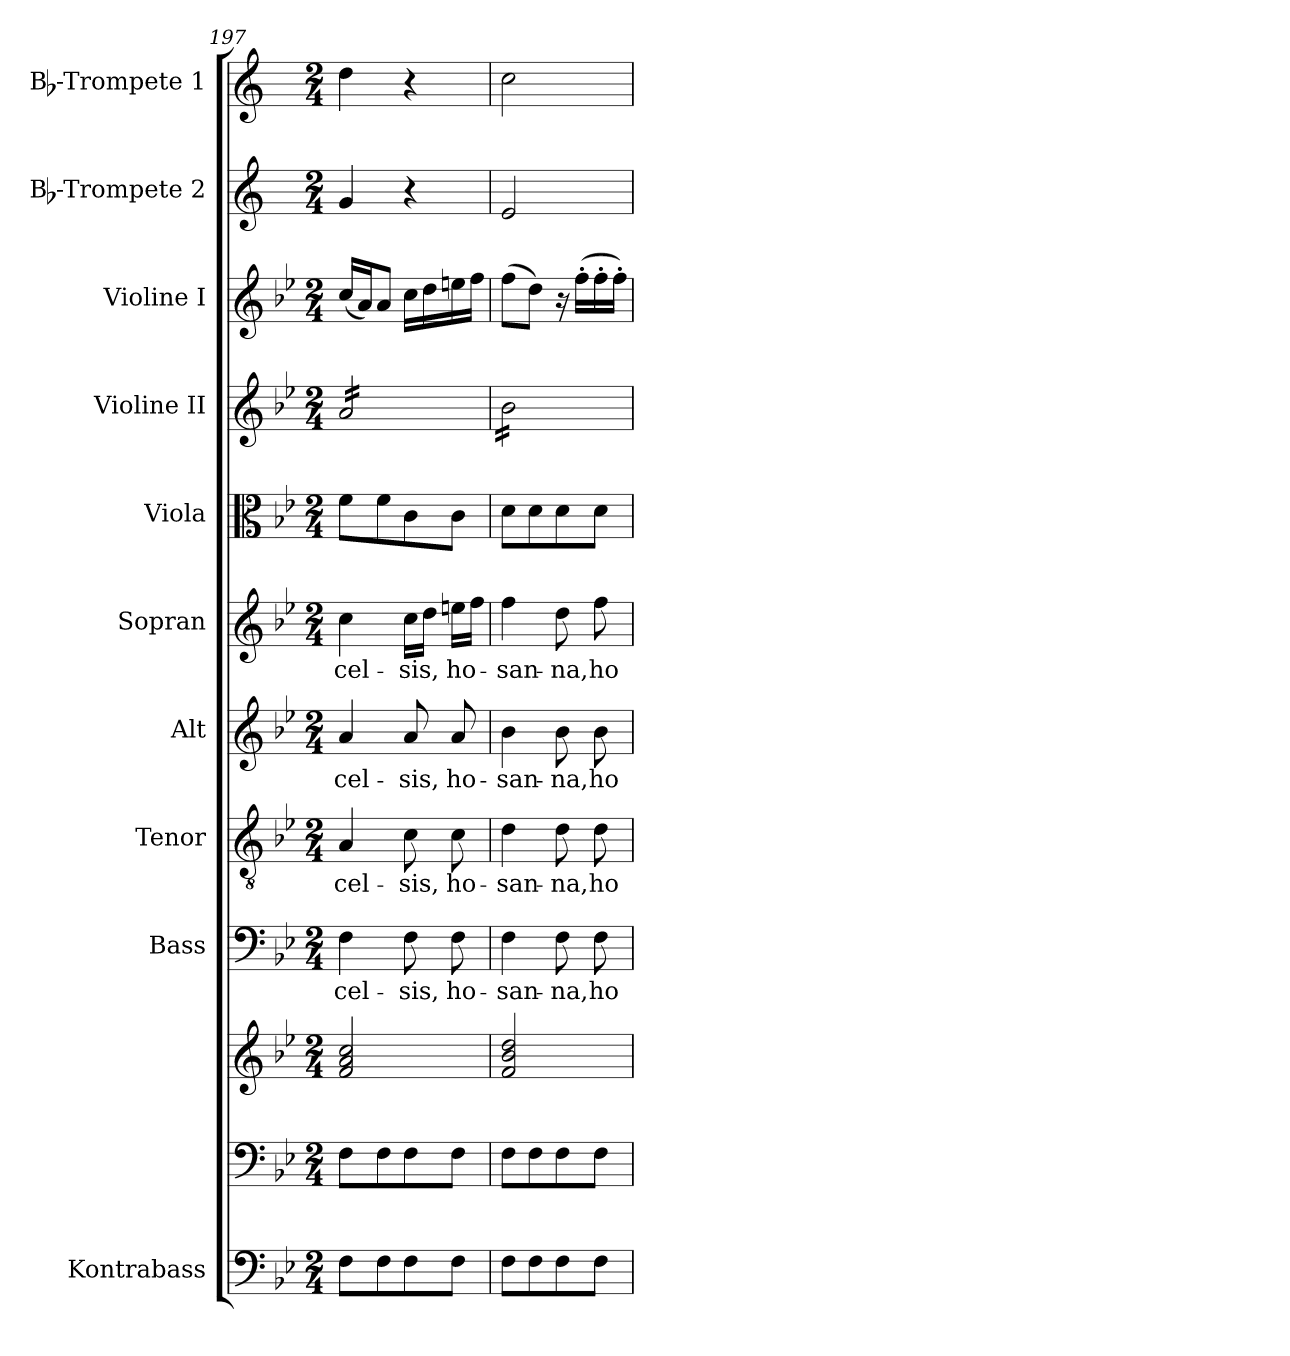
**kern	**kern	**kern	**kern	**text	**kern	**text	**kern	**text	**kern	**text	**kern	**kern	**kern	**kern	**kern
*part11	*part10	*part10	*part9	*part9	*part8	*part8	*part7	*part7	*part6	*part6	*part5	*part4	*part3	*part2	*part1
*staff12	*staff11	*staff10	*staff9	*staff9	*staff8	*staff8	*staff7	*staff7	*staff6	*staff6	*staff5	*staff4	*staff3	*staff2	*staff1
*I"Kontrabass	*	*	*I"Bass	*	*I"Tenor	*	*I"Alt	*	*I"Sopran	*	*I"Viola	*I"Violine II	*I"Violine I	*I"Bb-Trompete 2	*I"Bb-Trompete 1
*I'Kb.	*	*	*I'B.	*	*I'T.	*	*I'A.	*	*I'S.	*	*I'Vla.	*I'Vl. II	*I'Vl. I	*I'Bb Trp. 2	*I'Bb Trp. 1
*clefF4	*clefF4	*clefG2	*clefF4	*	*clefGv2	*	*clefG2	*	*clefG2	*	*clefC3	*clefG2	*clefG2	*clefG2	*clefG2
*ITrd7c12	*	*	*	*	*	*	*	*	*	*	*	*	*	*ITrd1c2	*ITrd1c2
*k[b-e-]	*k[b-e-]	*k[b-e-]	*k[b-e-]	*	*k[b-e-]	*	*k[b-e-]	*	*k[b-e-]	*	*k[b-e-]	*k[b-e-]	*k[b-e-]	*k[b-e-]	*k[b-e-]
*B-:	*B-:	*B-:	*B-:	*	*B-:	*	*B-:	*	*B-:	*	*B-:	*B-:	*B-:	*B-:	*B-:
*M2/4	*M2/4	*M2/4	*M2/4	*	*M2/4	*	*M2/4	*	*M2/4	*	*M2/4	*M2/4	*M2/4	*M2/4	*M2/4
=197	=197	=197	=197	=197	=197	=197	=197	=197	=197	=197	=197	=197	=197	=197	=197
!	!	!	!	!LO:LY:b	!	!LO:LY:b	!	!LO:LY:b	!	!LO:LY:b	!	!	!	!	!
*	*	*	*	*	*	*	*	*	*	*	*	*tremolo	*	*	*
8FF\L	8F\L	2f/ 2a/ 2cc/	4F\	-cel-	4A/	-cel-	4a/	-cel-	4cc\	-cel-	8f\L	16a/LL	(<16cc/LL	4f/	4cc\
.	.	.	.	.	.	.	.	.	.	.	.	16a/	16a/J)	.	.
8FF\	8F\	.	.	.	.	.	.	.	.	.	8f\	16a/	8a/J	.	.
.	.	.	.	.	.	.	.	.	.	.	.	16a/	.	.	.
!	!	!	!	!LO:LY:b	!	!LO:LY:b	!	!LO:LY:b	!	!LO:LY:b	!	!	!	!	!
8FF\	8F\	.	8F\	-sis,	8c\	-sis,	8a/	-sis,	16cc\LL	-sis,	8c\	16a/	16cc\LL	4r	4r
.	.	.	.	.	.	.	.	.	16dd\JJ	.	.	16a/	16dd\	.	.
!	!	!	!	!LO:LY:b	!	!LO:LY:b	!	!LO:LY:b	!	!LO:LY:b	!	!	!	!	!
8FF\J	8F\J	.	8F\	ho-	8c\	ho-	8a/	ho-	16een\LL	ho-	8c\J	16a/	16een\	.	.
.	.	.	.	.	.	.	.	.	16ff\JJ	.	.	16a/JJ	16ff\JJ	.	.
!!LO:PB:g=z
=198	=198	=198	=198	=198	=198	=198	=198	=198	=198	=198	=198	=198	=198	=198	=198
!	!	!	!	!LO:LY:b	!	!LO:LY:b	!	!LO:LY:b	!	!LO:LY:b	!	!	!	!	!
8FF\L	8F\L	2f/ 2b-/ 2dd/	4F\	-san-	4d\	-san-	4b-\	-san-	4ff\	-san-	8d\L	16b-\LL	(>8ff\L	2d/	2b-\
.	.	.	.	.	.	.	.	.	.	.	.	16b-\	.	.	.
8FF\	8F\	.	.	.	.	.	.	.	.	.	8d\	16b-\	8dd\J)	.	.
.	.	.	.	.	.	.	.	.	.	.	.	16b-\	.	.	.
!	!	!	!	!LO:LY:b	!	!LO:LY:b	!	!LO:LY:b	!	!LO:LY:b	!	!	!	!	!
8FF\	8F\	.	8F\	-na,	8d\	-na,	8b-\	-na,	8dd\	-na,	8d\	16b-\	16r	.	.
.	.	.	.	.	.	.	.	.	.	.	.	16b-\	(>16ff'>\LL	.	.
!	!	!	!	!LO:LY:b	!	!LO:LY:b	!	!LO:LY:b	!	!LO:LY:b	!	!	!	!	!
8FF\J	8F\J	.	8F\	ho-	8d\	ho-	8b-\	ho-	8ff\	ho-	8d\J	16b-\	16ff'>\	.	.
.	.	.	.	.	.	.	.	.	.	.	.	16b-\JJ	16ff'>\JJ)	.	.
*	*	*	*	*	*	*	*	*	*	*	*	*Xtremolo	*	*	*
=	=	=	=	=	=	=	=	=	=	=	=	=	=	=	=
*-	*-	*-	*-	*-	*-	*-	*-	*-	*-	*-	*-	*-	*-	*-	*-
